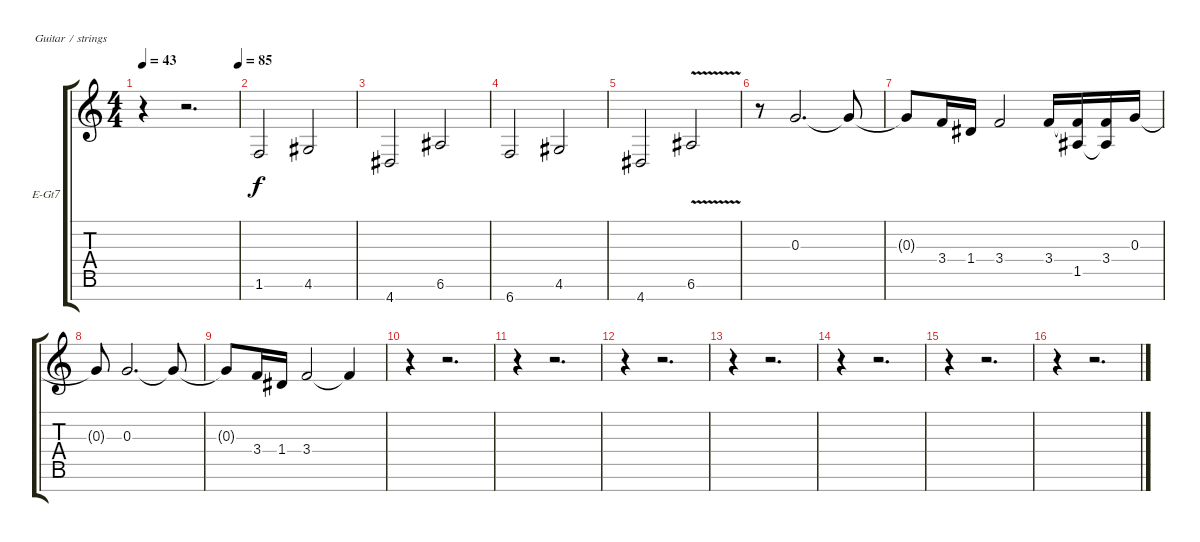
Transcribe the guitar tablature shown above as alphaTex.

\defaultSystemsLayout 4
\bracketExtendMode groupsimilarinstruments
\firstSystemTrackNameOrientation horizontal
\otherSystemsTrackNameOrientation horizontal
\track ("Electric Guitar" "E-Gt7") {instrument distortionguitar}
\staff {score tabs}
\tuning (E4 B3 G3 D3 A2 E2 B1)
\ts (4 4)
\tempo 43
\tempo (85 1)
\clef g2
\scale
0.485477
\ks c
r.4{dy f instrument distortionguitar} r.2{d} |
\scale
0.257261 1.6.2 4.6.2 |
\scale
0.333333 4.7.2 6.6.2 |
\scale
0.333333 6.7.2 4.6.2 |
\scale
0.333333 4.7.2 6.6{v}.2 |
\scale
0.333333 r.8 0.3.2{d} 0.3{t}.8 |
\scale
0.333333 0.3{t}.8 3.4.16 1.4.16 3.4.2 3.4.16 (3.4{t} 1.5).16 (3.4 1.5{t}).16 0.3.16 |
\scale
0.333333 0.3{t}.8 0.3.2{d} 0.3{t}.8 |
\scale
0.333333 0.3{t}.8 3.4.16 1.4.16 3.4.2 3.4{t}.4 |
\scale
0.333333 r.4 r.2{d} |
\scale
0.333333 r.4 r.2{d} |
\scale
0.333333 r.4 r.2{d} |
\scale
0.333333 r.4 r.2{d} |
\scale
0.333333 r.4 r.2{d} |
\scale
0.333333 r.4 r.2{d} |
\scale
0.333333 r.4 r.2{d}
